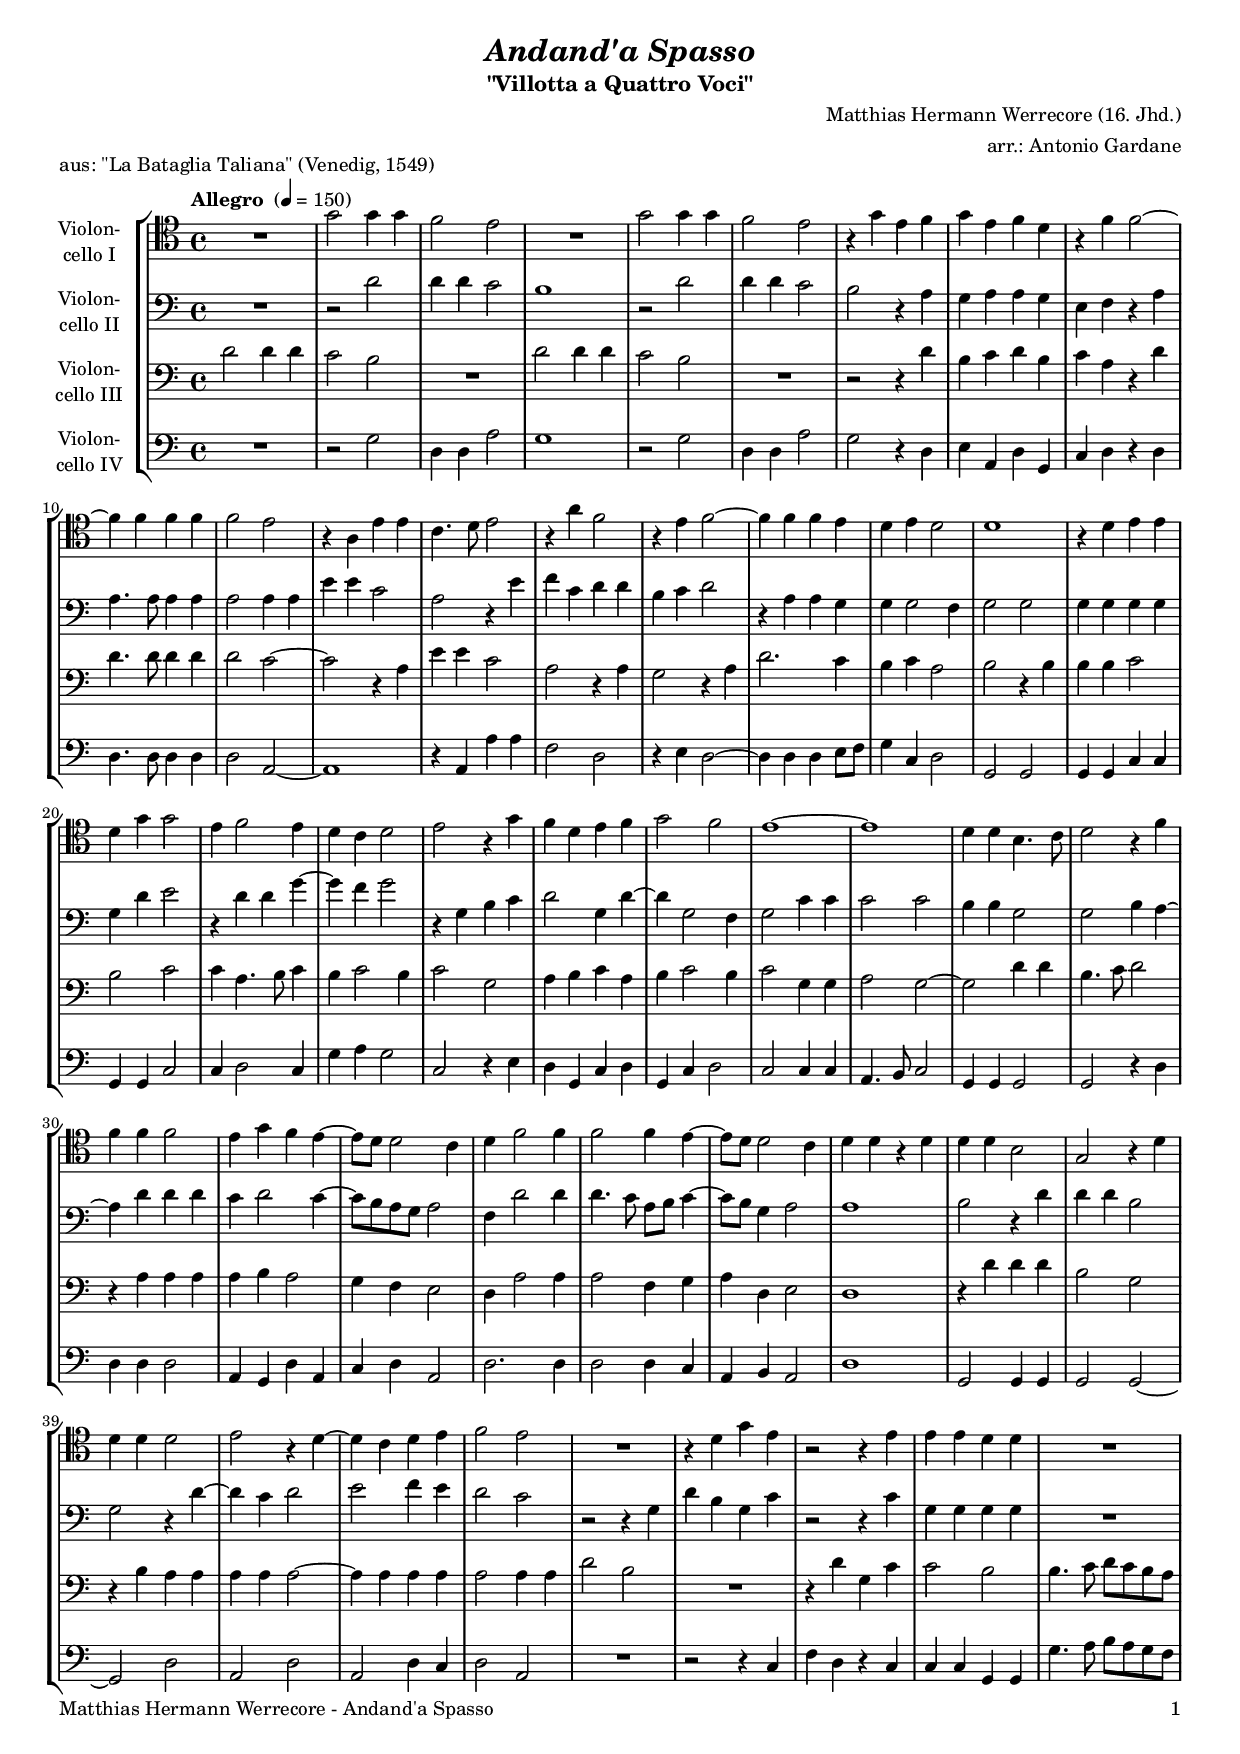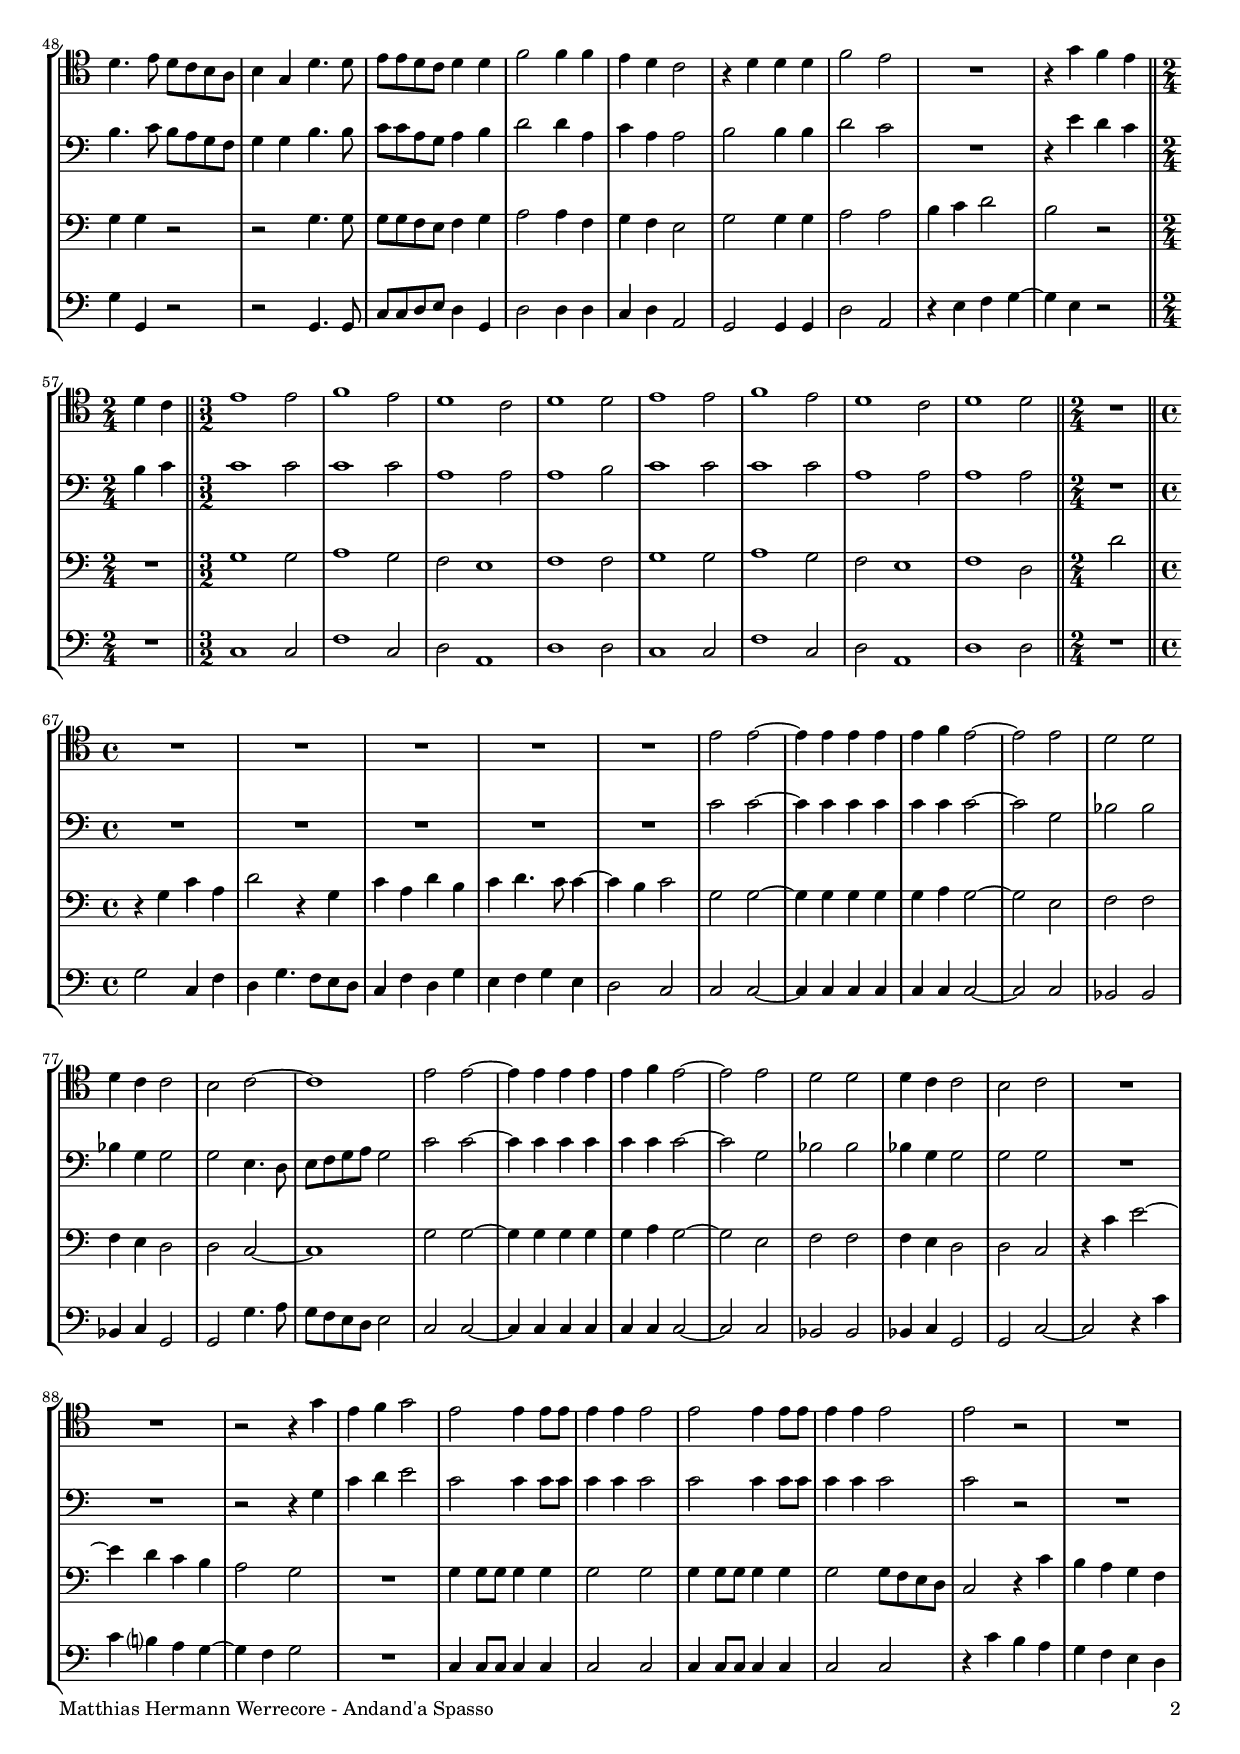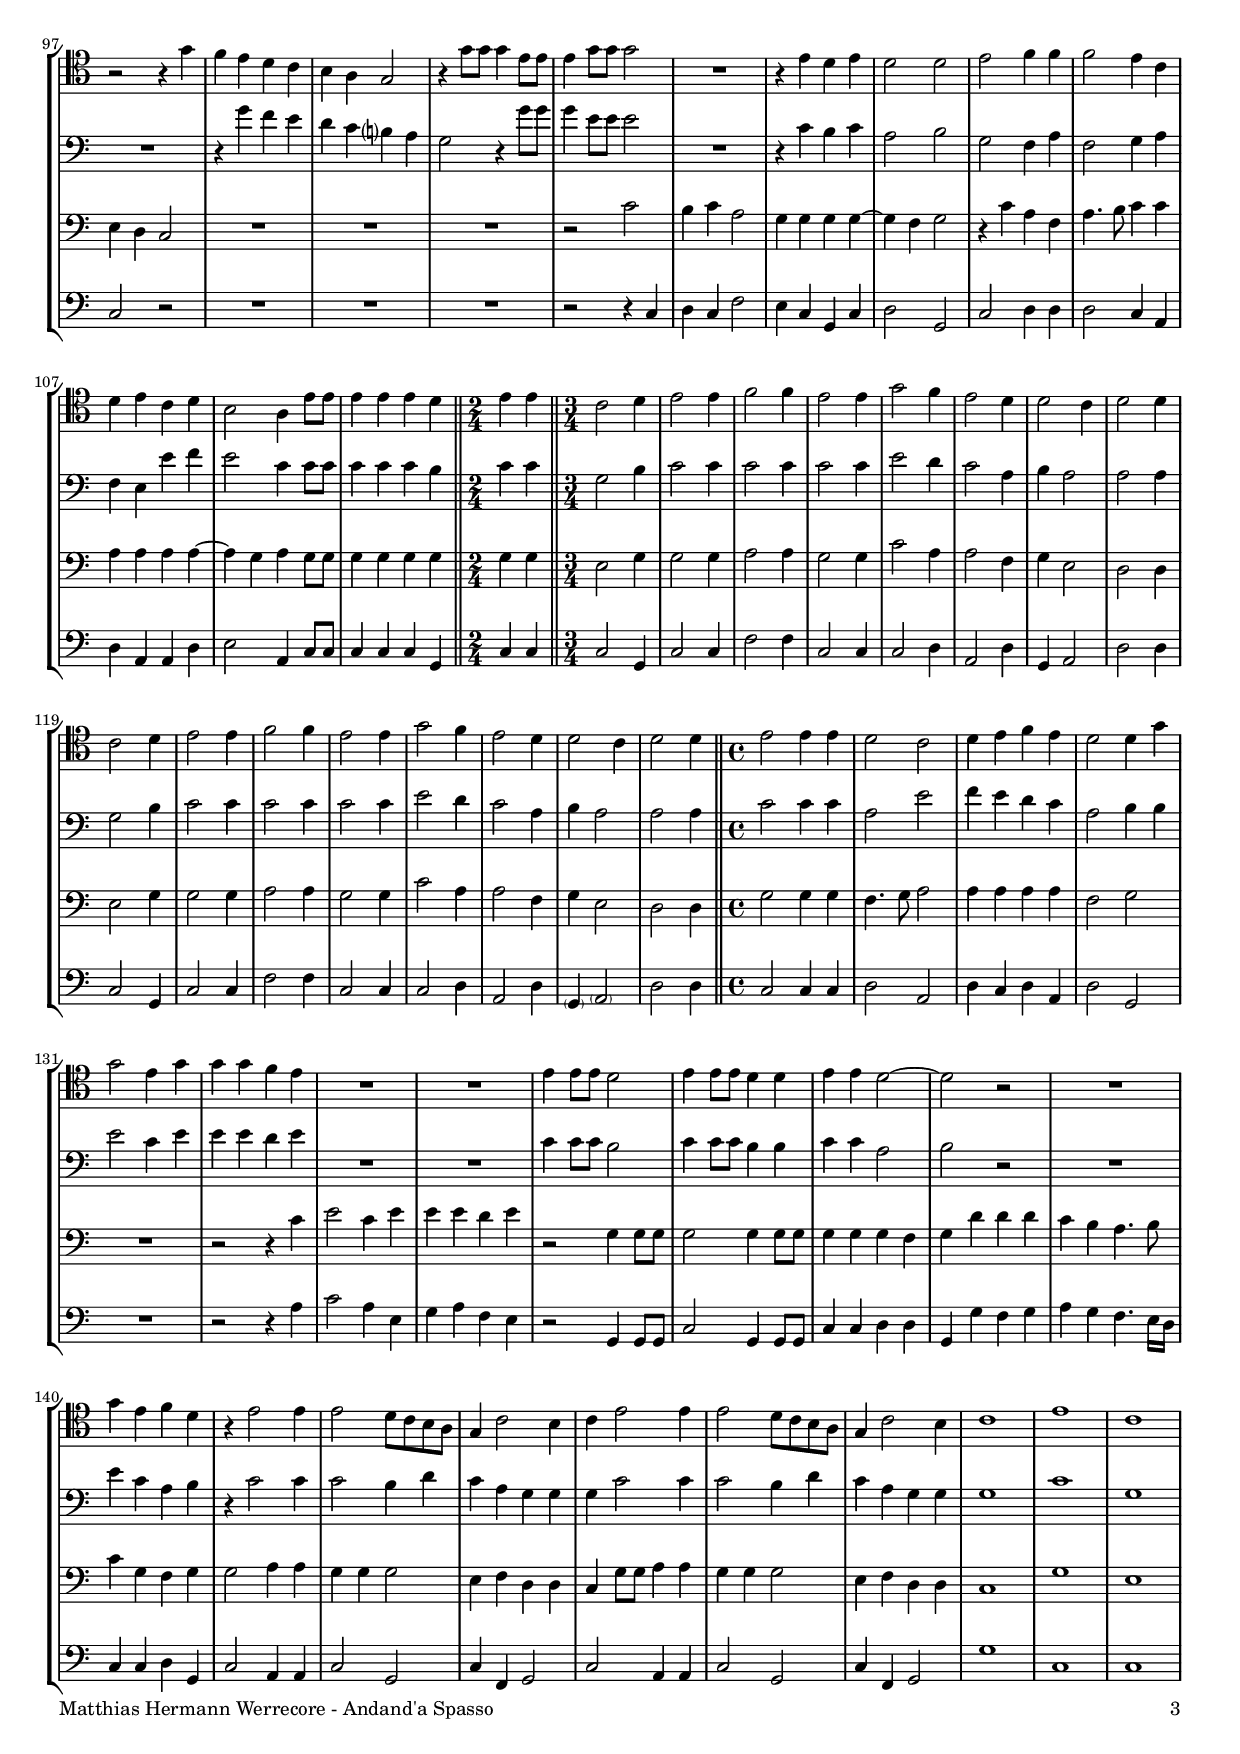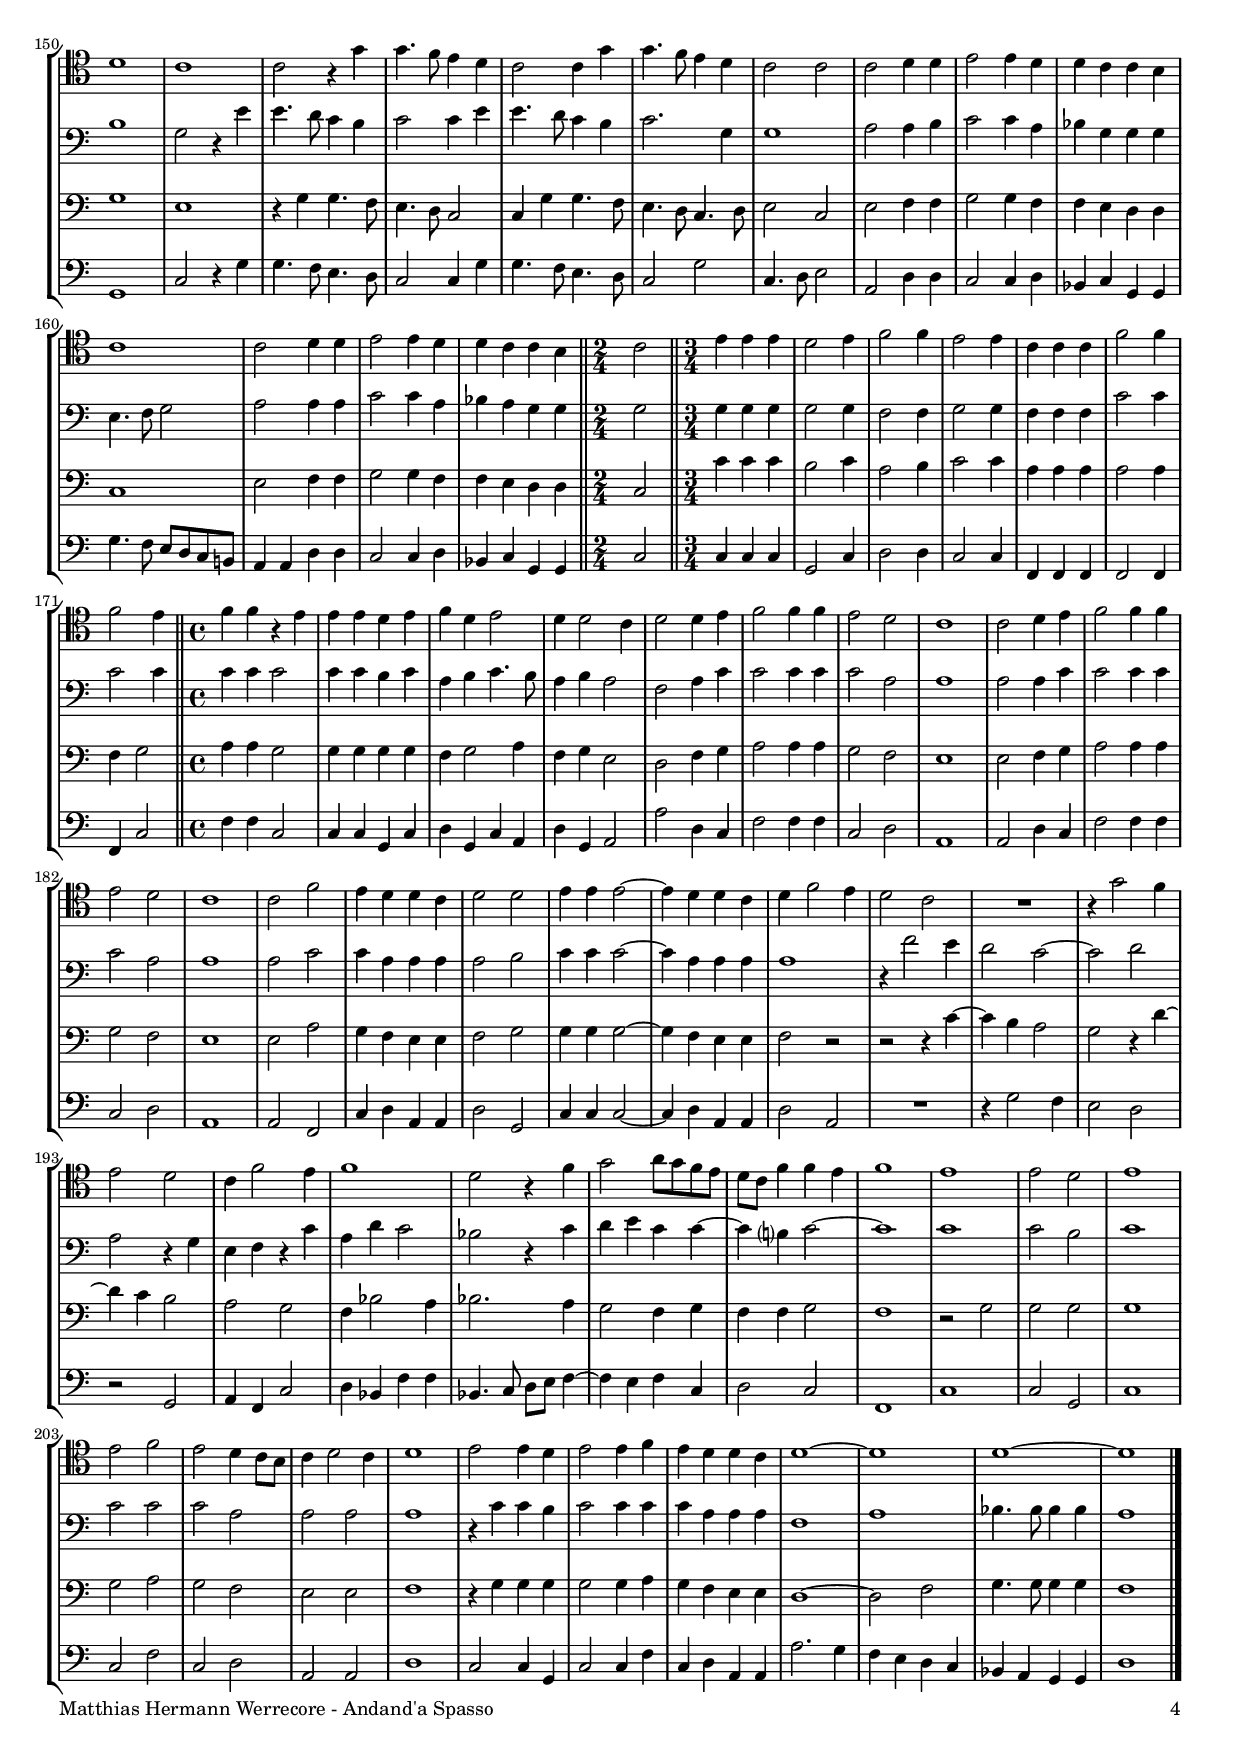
\version "2.18.2"
\include "deutsch.ly"
  
#(set-global-staff-size 16.75)

\header {
  title     = \markup \bold \italic "Andand'a Spasso"
  subtitle  = "\"Villotta a Quattro Voci\""
  composer  = "Matthias Hermann Werrecore (16. Jhd.)"
  arranger  = "arr.: Antonio Gardane"
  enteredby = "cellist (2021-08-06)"
  piece     = "aus: \"La Bataglia Taliana\" (Venedig, 1549)"
}

voiceconsts = {
  \key c \major
  \time 4/4
  \clef "bass"
%  \numericTimeSignature
  \compressEmptyMeasures
  % Set default beaming for all staves
%  \set Timing.beamExceptions = #'()
%  \set Timing.baseMoment     = #(ly:make-moment 1 2)
%  \set Timing.beatStructure  = #'(1 1 1 1)
  \tempo "Allegro " 4=150
}

micl = "clarinet"
mifl = "flute"
miob = "oboe"
mifh = "french horn"
misx = "tenor sax"
mist = "string ensemble 1"
miba = "cello"
%miba = "pizzicato strings"

daca = \mark \markup \box \italic "D.C."
pizz = \markup \bold \italic "pizz."
rall = \mark \markup \box \italic "rall."
rit  = \mark \markup \box \italic "riten."

va = \relative c'' {
  \voiceconsts 
  \clef "tenor"

  R1
  g2 g4 g
  f2 e
  R1
  g2 g4 g

  f2 e
  r4 g e f
  g e f d
  r f f2~
  f4 f f f
  f2 e

  r4 a, e' e
  c4. d8 e2
  r4 a f2
  r4 e f2~
  f4 f f e
  d e d2
  d1

  r4 d e e
  d g g2
  e4 f2 e4
  d c d2
  e r4 g
  f d e f
  g2 f

  e1~
  e
  d4 d h4. c8
  d2 r4 f
  f f f2
  e4 g f e~
  e8 d d2 c4
  d f2 f4

  f2 f4 e~
  e8 d d2 c4
  d d r d
  d d h2
  g r4 d'
  d d d2

  e r4 d~
  d c d e
  f2 e
  R1
  r4 d g e
  r2 r4 e
  e e d d

  R1
  d4. e8 d c h a
  h4 g d'4. d8
  e e d c d4 d
  f2 f4 f
  e d c2

  r4 d d d
  f2 e
  R1
  r4 g f e \bar "||" \time 2/4
  d c \bar "||" \time 3/2
  e1 e2
  f1 e2

  d1 c2
  d1 d2
  e1 e2
  f1 e2
  d1 c2
  d1 d2 \bar "||" \time 2/4
  R2 \bar "||" \time 4/4
  R1*5
  e2 e~
  e4 e e e
  e f e2~
  e e

  d d
  d4 c c2
  h c~
  c1
  e2 e~
  e4 e e e
  e f e2~
  e e
  d d

  d4 c c2
  h c
  R1*2
  r2 r4 g'
  e f g2
  e e4 e8 e

  e4 e e2
  e e4 e8 e
  e4 e e2
  e r
  R1
  r2 r4 g

  f e d c
  h a g2
  r4 g'8 g g4 e8 e
  e4 g8 g g2
  R1
  r4 e d e

  d2 d
  e f4 f
  f2 e4 c
  d e c d
  h2 a4 e'8 e
  e4 e e d \bar "||" \time 2/4
  e e \bar "||" \time 3/4

  c2 d4
  e2 e4
  f2 f4
  e2 e4
  g2 f4
  e2 d4
  d2 c4
  d2 d4
  c2 d4
  e2 e4
  f2 f4
  e2 e4

  g2 f4
  e2 d4
  d2 c4
  d2 d4 \bar "||" \time 4/4
  e2 e4 e
  d2 c
  d4 e f e
  d2 d4 g
  g2 e4 g

  g g f e
  R1*2
  e4 e8 e d2
  e4 e8 e d4 d
  e e d2~

  d r
  R1
  g4 e f d
  r e2 e4
  e2 d8 c h a
  g4 c2 h4

  c e2 e4
  e2 d8 c h a
  g4 c2 h4
  c1
  e
  c
  d
  c

  c2 r4 g'
  g4. f8 e4 d
  c2 c4 g'
  g4. f8 e4 d
  c2 c
  c d4 d

  e2 e4 d
  d c c h
  c1
  c2 d4 d
  e2 e4 d
  d c c h \bar "||" \time 2/4
  c2 \bar "||" \time 3/4

  e4 e e
  d2 e4
  f2 f4
  e2 e4
  c c c
  f2 f4
  f2 e4 \bar "||" \time 4/4
  f f r e

  e e d e
  f d e2
  d4 d2 c4
  d2 d4 e
  f2 f4 f
  e2 d
  c1
  c2 d4 e
  f2 f4 f

  e2 d
  c1
  c2 f
  e4 d d c
  d2 d
  e4 e e2~
  e4 d d c
  d f2 e4
  d2 c

  R1
  r4 g'2 f4
  e2 d
  c4 f2 e4
  f1
  d2 r4 f

  g2 a8 g f e
  d c f4 f e
  f1
  e
  e2 d
  e1
  e2 f
  e d4 c8 h
  c4 d2 c4
  d1

  e2 e4 d
  e2 e4 f
  e d d c
  d1~
  d
  d~
  d \bar "|."
}

vb = \relative c' {
  \voiceconsts 

  R1 r2 d
  d4 d c2
  h1
  r2 d

  d4 d c2
  h r4 a
  g a a g
  e f r a
  a4. a8 a4 a
  a2 a4 a

  e' e c2
  a r4 e'
  f c d d
  h c d2
  r4 a a g
  g g2 f4
  g2 g

  g4 g g g
  g d' e2
  r4 d d g~
  g f g2
  r4 g, h c
  d2 g,4 d'~
  d g,2 f4

  g2 c4 c
  c2 c
  h4 h g2
  g h4 a~
  a d d d
  c d2 c4~
  c8 h a g a2
  f4 d'2 d4

  d4. c8 a h c4~
  c8 h g4 a2
  a1
  h2 r4 d
  d d h2
  g r4 d'~

  d c d2
  e f4 e
  d2 c
  r r4 g
  d' h g c
  r2 r4 c
  g g g g

  R1
  h4. c8 h a g f
  g4 g h4. h8
  c c a g a4 h
  d2 d4 a
  c a a2

  h h4 h
  d2 c
  R1
  r4 e d c \bar "||" \time 2/4
  h c \bar "||" \time 3/2
  c1 c2
  c1 c2

  a1 a2
  a1 h2
  c1 c2
  c1 c2
  a1 a2
  a1 a2 \bar "||" \time 2/4
  R2 \bar "||" \time 4/4
  R1*5
  c2 c~
  c4 c c c
  c c c2~
  c g

  b b
  b4 g g2
  g e4. d8
  e f g a g2
  c c~
  c4 c c c
  c c c2~
  c g
  b b

  b4 g g2
  g g
  R1*2
  r2 r4 g
  c d e2
  c c4 c8 c

  c4 c c2
  c c4 c8 c
  c4 c c2
  c r
  R1*2

  r4 g' f e
  d c h? a
  g2 r4 g'8 g
  g4 e8 e e2
  R1
  r4 c h c

  a2 h
  g f4 a
  f2 g4 a
  f e e' f
  e2 c4 c8 c
  c4 c c h \bar "||" \time 2/4
  c c \bar "||" \time 3/4

  g2 h4
  c2 c4
  c2 c4
  c2 c4
  e2 d4
  c2 a4
  h a2
  a a4
  g2 h4
  c2 c4
  c2 c4
  c2 c4

  e2 d4
  c2 a4
  h a2
  a a4 \bar "||" \time 4/4
  c2 c4 c
  a2 e'
  f4 e d c
  a2 h4 h
  e2 c4 e

  e e d e
  R1*2
  c4 c8 c h2
  c4 c8 c h4 h
  c c a2

  h r
  R1
  e4 c a h
  r c2 c4
  c2 h4 d
  c a g g

  g c2 c4
  c2 h4 d
  c a g g
  g1
  c
  g
  h
  g2 r4 e'

  e4. d8 c4 h
  c2 c4 e
  e4. d8 c4 h
  c2. g4
  g1
  a2 a4 h

  c2 c4 a
  b g g g
  e4. f8 g2
  a a4 a
  c2 c4 a
  b a g g \bar "||" \time 2/4
  g2 \bar "||" \time 3/4

  g4 g g
  g2 g4
  f2 f4
  g2 g4
  f f f
  c'2 c4
  c2 c4 \bar "||" \time 4/4
  c c c2

  c4 c h c
  a h c4. h8
  a4 h a2
  f a4 c
  c2 c4 c
  c2 a
  a1
  a2 a4 c
  c2 c4 c

  c2 a
  a1
  a2 c
  c4 a a a
  a2 h
  c4 c c2~
  c4 a a a
  a1
  r4 f'2 e4

  d2 c~
  c d
  a r4 g
  e f r c'
  a d c2
  b r4 c

  d e c c~
  c h? c2~
  c1
  c
  c2 h
  c1
  c2 c
  c a
  a a
  a1

  r4 c c h
  c2 c4 c
  c a a a
  f1
  a
  b4. b8 b4 b
  a1 \bar "|."
}

vc = \relative c' {
  \voiceconsts 

  d2 d4 d
  c2 h
  R1
  d2 d4 d
  c2 h

  R1
  r2 r4 d
  h c d h
  c a r d
  d4. d8 d4 d
  d2 c~

  c r4 a
  e' e c2
  a r4 a
  g2 r4 a
  d2. c4
  h c a2
  h r4 h

  h h c2
  h c
  c4 a4. h8 c4
  h c2 h4
  c2 g
  a4 h c a
  h c2 h4

  c2 g4 g
  a2 g~
  g d'4 d
  h4. c8 d2
  r4 a a a
  a h a2
  g4 f e2
  d4 a'2 a4

  a2 f4 g
  a d, e2
  d1
  r4 d' d d
  h2 g
  r4 h a a

  a a a2~
  a4 a a a
  a2 a4 a
  d2 h
  R1
  r4 d g, c
  c2 h

  h4. c8 d c h a
  g4 g r2
  r g4. g8
  g g f e f4 g
  a2 a4 f
  g f e2

  g g4 g
  a2 a
  h4 c d2
  h r \bar "||" \time 2/4
  R \bar "||" \time 3/2
  g1 g2
  a1 g2

  f e1
  f f2
  g1 g2
  a1 g2
  f2 e1
  f1 d2 \bar "||" \time 2/4
  d' \bar "||" \time 4/4
  r4 g, c a

  d2 r4 g,
  c a d h
  c d4. c8 c4~
  c h c2
  g g~
  g4 g g g
  g a g2~
  g e

  f f
  f4 e d2
  d c~
  c1
  g'2 g~
  g4 g g g
  g a g2~
  g e
  f f

  f4 e d2
  d c
  r4 c' e2~
  e4 d c h
  a2 g
  R1
  g4 g8 g g4 g

  g2 g
  g4 g8 g g4 g
  g2 g8 f e d
  c2 r4 c'
  h a g f
  e d c2

  R1*3
  r2 c'
  h4 c a2
  g4 g g g~

  g f g2
  r4 c a f
  a4. h8 c4 c
  a a a a~
  a g a g8 g
  g4 g g g \bar "||" \time 2/4
  g g \bar "||" \time 3/4

  e2 g4
  g2 g4
  a2 a4
  g2 g4
  c2 a4
  a2 f4
  g e2
  d d4
  e2 g4
  g2 g4
  a2 a4
  g2 g4

  c2 a4
  a2 f4
  g e2
  d d4 \bar "||" \time 4/4
  g2 g4 g
  f4. g8 a2
  a4 a a a
  f2 g
  R1

  r2 r4 c
  e2 c4 e
  e e d e
  r2 g,4 g8 g
  g2 g4 g8 g
  g4 g g f

  g d' d d
  c h a4. h8
  c4 g f g
  g2 a4 a
  g g g2
  e4 f d d

  c g'8 g a4 a
  g g g2
  e4 f d d
  c1
  g'
  e
  g
  e

  r4 g g4. f8
  e4. d8 c2
  c4 g' g4. f8
  e4. d8 c4. d8
  e2 c
  e f4 f

  g2 g4 f
  f e d d
  c1
  e2 f4 f
  g2 g4 f
  f e d d \bar "||" \time 2/4
  c2 \bar "||" \time 3/4

  c'4 c c
  h2 c4
  a2 h4
  c2 c4
  a a a
  a2 a4
  f g2 \bar "||" \time 4/4
  a4 a g2

  g4 g g g
  f g2 a4
  f g e2
  d f4 g
  a2 a4 a
  g2 f
  e1
  e2 f4 g
  a2 a4 a

  g2 f
  e1
  e2 a
  g4 f e e
  f2 g
  g4 g g2~
  g4 f e e
  f2 r
  r r4 c'~

  c h a2
  g r4 d'~
  d c h2
  a g
  f4 b2 a4
  b2. a4

  g2 f4 g
  f f g2
  f1
  r2 g
  g g
  g1
  g2 a
  g f
  e e
  f1

  r4 g g g
  g2 g4 a
  g f e e
  d1~
  d2 f
  g4. g8 g4 g
  f1 \bar "|."
}

vd = \relative c' {
  \voiceconsts 

  R1
  r2 g
  d4 d a'2
  g1
  r2 g

  d4 d a'2
  g r4 d
  e a, d g,
  c d r d
  d4. d8 d4 d
  d2 a~

  a1
  r4 a a' a
  f2 d
  r4 e d2~
  d4 d d e8 f
  g4 c, d2
  g, g

  g4 g c c
  g g c2
  c4 d2 c4
  g' a g2
  c, r4 e
  d g, c d
  g, c d2

  c c4 c
  a4. h8 c2
  g4 g g2
  g r4 d'
  d d d2
  a4 g d' a
  c d a2
  d2. d4

  d2 d4 c
  a h a2
  d1
  g,2 g4 g
  g2 g~
  g d'

  a d
  a d4 c
  d2 a
  R1
  r2 r4 c
  f d r c
  c c g g

  g'4. a8 h a g f
  g4 g, r2
  r g4. g8
  c c d e d4 g,
  d'2 d4 d
  c d a2

  g g4 g
  d'2 a
  r4 e' f g~
  g e r2 \bar "||" \time 2/4
  R \bar "||" \time 3/2
  c1 c2
  f1 c2

  d a1
  d d2
  c1 c2
  f1 c2
  d a1
  d d2 \bar "||" \time 2/4
  R \bar "||" \time 4/4
  g c,4 f

  d g4. f8 e d
  c4 f d g
  e f g e
  d2 c
  c c~
  c4 c c c
  c c c2~
  c c

  b b
  b4 c g2
  g g'4. a8
  g f e d e2
  c c~
  c4 c c c
  c c c2~
  c c
  b b

  b4 c g2
  g c~
  c r4 c'
  c h? a g~
  g f g2
  R1
  c,4 c8 c c4 c

  c2 c
  c4 c8 c c4 c
  c2 c
  r4 c' h a
  g f e d
  c2 r

  R1*3
  r2 r4 c
  d c f2
  e4 c g c

  d2 g,
  c d4 d
  d2 c4 a
  d a a d
  e2 a,4 c8 c
  c4 c c g \bar "||" \time 2/4
  c c \bar "||" \time 3/4

  c2 g4
  c2 c4
  f2 f4
  c2 c4
  c2 d4
  a2 d4
  g, a2
  d d4
  c2 g4
  c2 c4
  f2 f4
  c2 c4

  c2 d4
  a2 d4
  \parenthesize g, \parenthesize a2
  d d4 \bar "||" \time 4/4
  c2 c4 c
  d2 a
  d4 c d a
  d2 g,
  R1

  r2 r4 a'
  c2 a4 e
  g a f e
  r2 g,4 g8 g
  c2 g4 g8 g
  c4 c d d

  g, g' f g
  a g f4. e16 d
  c4 c d g,
  c2 a4 a
  c2 g
  c4 f, g2

  c a4 a
  c2 g
  c4 f, g2
  g'1
  c,
  c
  g
  c2 r4 g'

  g4. f8 e4. d8
  c2 c4 g'
  g4. f8 e4. d8
  c2 g'
  c,4. d8 e2
  a, d4 d

  c2 c4 d
  b c g g
  g'4. f8 e d c h!
  a4 a d d
  c2 c4 d
  b c g g \bar "||" \time 2/4
  c2 \bar "||" \time 3/4

  c4 c c
  g2 c4
  d2 d4
  c2 c4
  f, f f
  f2 f4
  f c'2 \bar "||" \time 4/4
  f4 f c2

  c4 c g c
  d g, c a
  d g, a2
  a' d,4 c
  f2 f4 f
  c2 d
  a1
  a2 d4 c
  f2 f4 f

  c2 d
  a1
  a2 f
  c'4 d a a
  d2 g,
  c4 c c2~
  c4 d a a
  d2 a
  R1

  r4 g'2 f4
  e2 d
  r g,
  a4 f c'2
  d4 b f' f
  b,4. c8 d e f4~

  f e f c
  d2 c
  f,1
  c'
  c2 g
  c1
  c2 f
  c d
  a a
  d1

  c2 c4 g
  c2 c4 f
  c d a a
  a'2. g4
  f e d c
  b a g g
  d'1 \bar "|."
}


music = \new StaffGroup <<
      \new Staff {
	\set Staff.midiInstrument = \miba
	\set Staff.instrumentName = \markup \center-column { "Violon-" "cello I" }
	\transpose c c { \va }
      }

      \new Staff {
	\set Staff.midiInstrument = \miba
	\set Staff.instrumentName = \markup \center-column { "Violon-" "cello II" }
	\transpose c c { \vb }
      }

      \new Staff {
	\set Staff.midiInstrument = \miba
	\set Staff.instrumentName = \markup \center-column { "Violon-" "cello III" }
	\transpose c c { \vc }
      }

      \new Staff {
	\set Staff.midiInstrument = \miba
	\set Staff.instrumentName = \markup \center-column { "Violon-" "cello IV" }
	\transpose c c { \vd }
      }
>>

\book {
   \paper {
    print-page-number = ##t
    print-first-page-number = ##t
    ragged-last-bottom = ##f
    oddHeaderMarkup = \markup \null
    evenHeaderMarkup = \markup \null
    oddFooterMarkup = \markup {
      \fill-line {
        \on-the-fly #print-page-number-check-first
        "Matthias Hermann Werrecore - Andand'a Spasso" \fromproperty #'page:page-number-string
      }
    }
    evenFooterMarkup = \oddFooterMarkup
  } \score {
    \music
    \layout {}
  }

  \score {
    \unfoldRepeats \music

    \midi {
      \context {
        \Score
      }
    }
  }
}